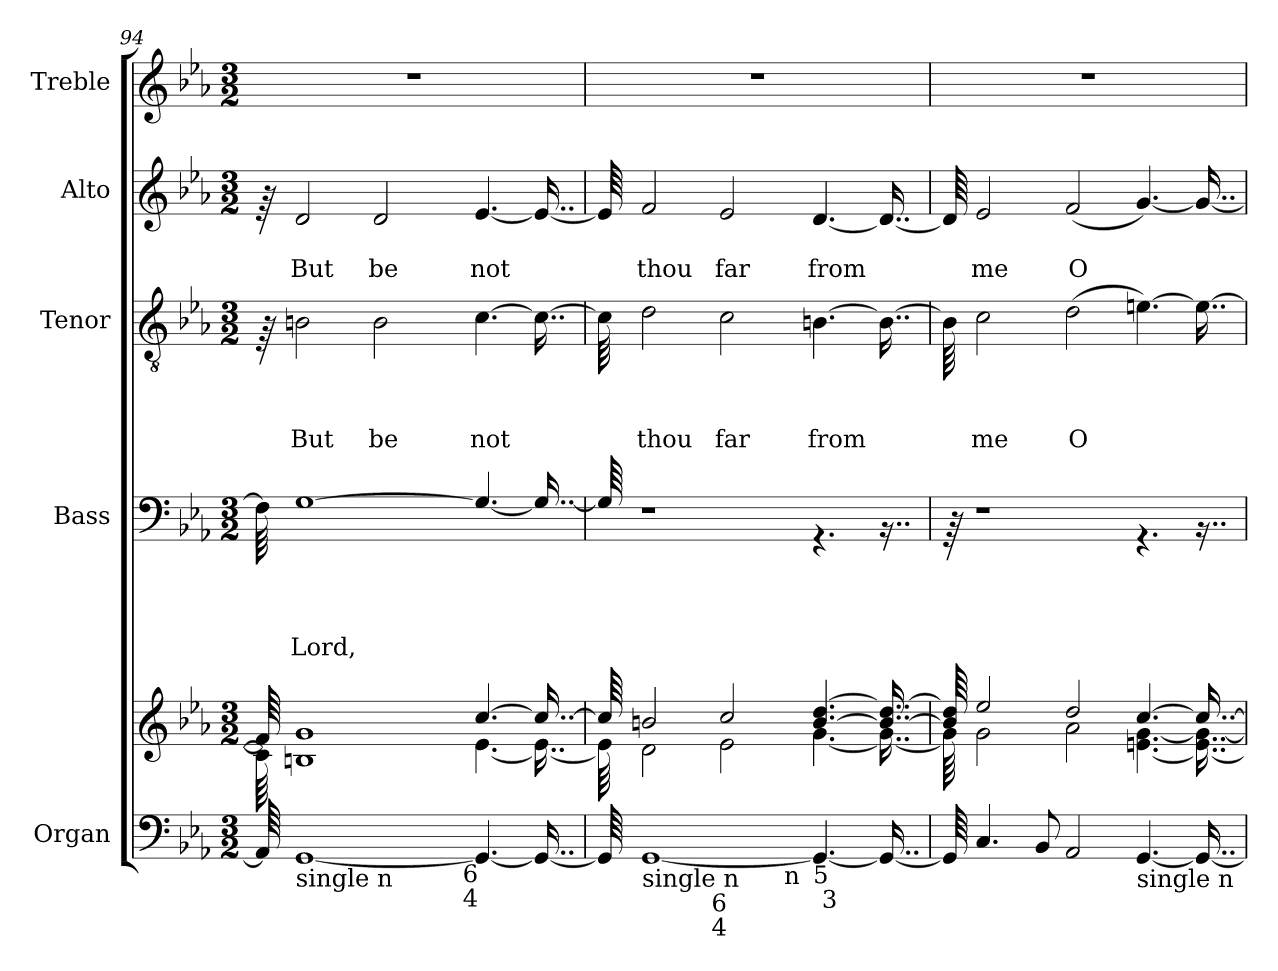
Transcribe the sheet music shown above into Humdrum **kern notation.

**kern	**kern	**kern	**text	**text	**text	**text	**kern	**text	**text	**text	**kern	**text	**text	**kern
*part5	*part5	*part4	*part4	*part4	*part4	*part4	*part3	*part3	*part3	*part3	*part2	*part2	*part2	*part1
*staff6	*staff5	*staff4	*staff4	*staff4	*staff4	*staff4	*staff3	*staff3	*staff3	*staff3	*staff2	*staff2	*staff2	*staff1
*I"Organ	*	*I"Bass	*	*	*	*	*I"Tenor	*	*	*	*I"Alto	*	*	*I"Treble
*	*	*I'B	*	*	*	*	*I'T	*	*	*	*I'A	*	*	*I'Tr
*clefF4	*clefG2	*clefF4	*	*	*	*	*clefGv2	*	*	*	*clefG2	*	*	*clefG2
*k[b-e-a-]	*k[b-e-a-]	*k[b-e-a-]	*	*	*	*	*k[b-e-a-]	*	*	*	*k[b-e-a-]	*	*	*k[b-e-a-]
*E-:	*E-:	*E-:	*	*	*	*	*E-:	*	*	*	*E-:	*	*	*E-:
*M3/2	*M3/2	*M3/2	*	*	*	*	*M3/2	*	*	*	*M3/2	*	*	*M3/2
=94	=94	=94	=94	=94	=94	=94	=94	=94	=94	=94	=94	=94	=94	=94
*^	*^	*	*	*	*	*	*	*	*	*	*	*	*	*
64AA-/]	2ryy	64f/]	64c\]	64F\]	.	.	.	.	64rF	.	.	.	64rf	.	.	1.r
!LO:TX:b:t=single n	!	!	!	!	!	!	!	!	!	!	!	!	!	!	!	!
!	!	!	!	!	!	!	!	!LO:LY:b	!	!	!	!LO:LY:b	!	!	!LO:LY:b	!
[<1GG	.	1Bn	1g	[<1G	.	.	.	Lord,	2Bn\	.	.	But	2d/	.	But	.
.	4ryy	.	.	.	.	.	.	.	.	.	.	.	.	.	.	.
!	!	!	!	!	!	!	!	!	!	!	!	!LO:LY:b	!	!	!LO:LY:b	!
.	.	.	.	.	.	.	.	.	2B\	.	.	be	2d/	.	be	.
.	8...ryy	.	.	.	.	.	.	.	.	.	.	.	.	.	.	.
!	!LO:TX:b:t=6	!	!	!	!	!	!	!	!	!	!	!	!	!	!	!
!	!LO:TX:b:t=4	!	!	!	!	!	!	!	!	!	!	!	!	!	!	!
.	2ryy	.	.	.	.	.	.	.	.	.	.	.	.	.	.	.
!	!	!	!	!	!	!	!	!	!	!	!	!LO:LY:b	!	!	!LO:LY:b	!
4.GG/_	.	[<4.cc/	[>4.e-\	4.G/_	.	.	.	.	[>4.c\	.	.	not	[<4.e-/	.	not	.
16..GG/_	.	16..cc/_	16..e-\_	16..G/_	.	.	.	.	16..c\_	.	.	.	16..e-/_	.	.	.
.	64ryy	.	.	.	.	.	.	.	.	.	.	.	.	.	.	.
=95	=95	=95	=95	=95	=95	=95	=95	=95	=95	=95	=95	=95	=95	=95	=95	=95
*^	*^	*	*	*	*	*	*	*	*	*	*	*	*	*	*	*
64GG/]	2ryy	2...ryy	1ryy	64cc/]	64e-\]	64G/]	.	.	.	.	64c\]	.	.	.	64e-/]	.	.	1.r
!LO:TX:b:t=single n	!	!	!	!	!	!	!	!	!	!	!	!	!	!	!	!	!	!
!	!	!	!	!	!	!	!	!	!	!	!	!	!	!LO:LY:b	!	!	!LO:LY:b	!
[<1GG<	.	.	.	2bn/	2d\	1r	.	.	.	.	2d\	.	.	thou	2f/	.	thou	.
!	!LO:TX:b:t=6	!	!	!	!	!	!	!	!	!	!	!	!	!	!	!	!	!
!	!LO:TX:b:t=4	!	!	!	!	!	!	!	!	!	!	!	!	!	!	!	!	!
.	1ryy	.	.	.	.	.	.	.	.	.	.	.	.	.	.	.	.	.
!	!	!	!	!	!	!	!	!	!	!	!	!	!	!LO:LY:b	!	!	!LO:LY:b	!
.	.	.	.	2cc/	2e-\	.	.	.	.	.	2c\	.	.	far	2e-/	.	far	.
!	!	!LO:TX:b:t=n	!	!	!	!	!	!	!	!	!	!	!	!	!	!	!	!
.	.	2ryy	.	.	.	.	.	.	.	.	.	.	.	.	.	.	.	.
.	.	.	32ryy	.	.	.	.	.	.	.	.	.	.	.	.	.	.	.
!LO:TX:b:t=5	!	!	!	!	!	!	!	!	!	!	!	!	!	!	!	!	!	!
!	!	!	!	!	!	!	!	!	!	!	!	!	!	!LO:LY:b	!	!	!LO:LY:b	!
4.GG/_	.	.	.	[<4.b/ [<4.dd/	[>4.g\	4.rAA	.	.	.	.	[>4.Bn\	.	.	from	[<4.d/	.	from	.
!	!	!	!LO:TX:b:t=3	!	!	!	!	!	!	!	!	!	!	!	!	!	!	!
.	.	.	4...ryy	.	.	.	.	.	.	.	.	.	.	.	.	.	.	.
16..GG/_	.	.	.	16..b/_ 16..dd/_	16..g\_	16..rAA	.	.	.	.	16..B\_	.	.	.	16..d/_	.	.	.
.	.	16ryy	.	.	.	.	.	.	.	.	.	.	.	.	.	.	.	.
*v	*v	*v	*v	*	*	*	*	*	*	*	*	*	*	*	*	*	*	*
=96	=96	=96	=96	=96	=96	=96	=96	=96	=96	=96	=96	=96	=96	=96	=96
64GG/]	64b/] 64dd/]	64g\]	64rAA	.	.	.	.	64B\]	.	.	.	64d/]	.	.	1.r
!	!	!	!	!	!	!	!	!	!	!	!LO:LY:b	!	!	!LO:LY:b	!
4.C/	2ee-/	2g\	1r	.	.	.	.	2c\	.	.	me	2e-/	.	me	.
8BB-/	.	.	.	.	.	.	.	.	.	.	.	.	.	.	.
!	!	!	!	!	!	!	!	!	!	!	!LO:LY:b	!	!	!LO:LY:b	!
2AA-/	2dd/	2a-\	.	.	.	.	.	(>2d\	.	.	O	(<2f/	.	O	.
!LO:TX:b:t=single n	!	!	!	!	!	!	!	!	!	!	!	!	!	!	!
[<4.GG/	[<4.cc/	[>4.en\ [>4.g\	4.rAA	.	.	.	.	[>4.en\)	.	.	.	[<4.g/)	.	.	.
16..GG/_	16..cc/_	16..e\_ 16..g\_	16..rAA	.	.	.	.	16..e\_	.	.	.	16..g/_	.	.	.
*	*v	*v	*	*	*	*	*	*	*	*	*	*	*	*	*
=	=	=	=	=	=	=	=	=	=	=	=	=	=	=
*-	*-	*-	*-	*-	*-	*-	*-	*-	*-	*-	*-	*-	*-	*-
